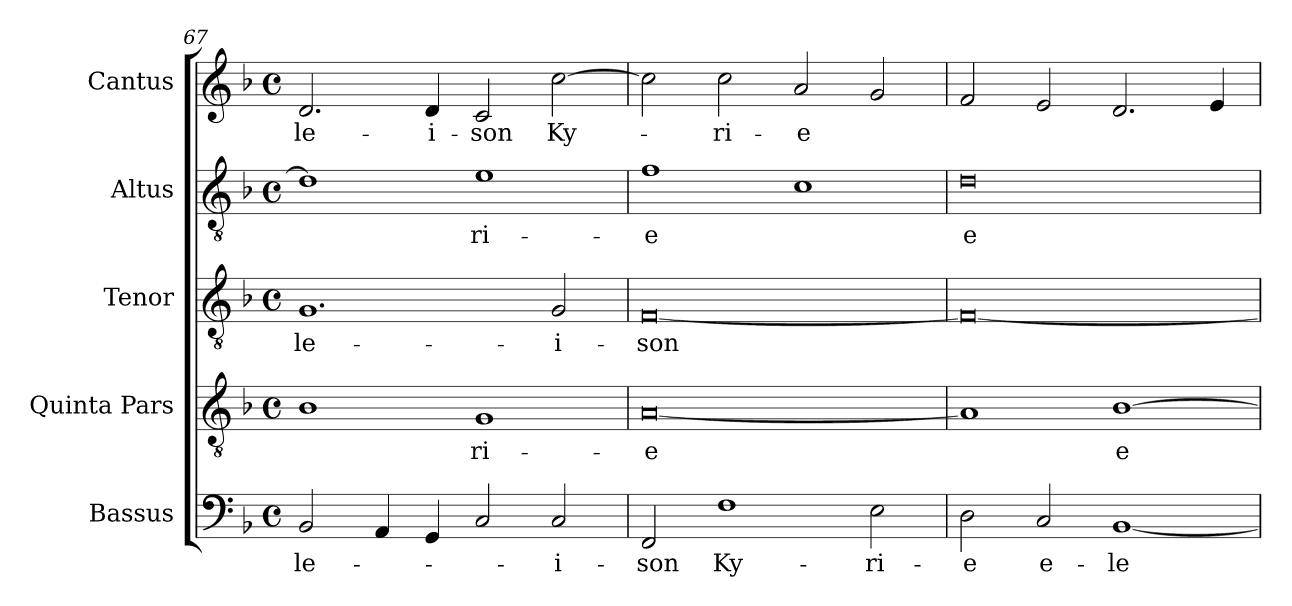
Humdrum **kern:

**kern	**text	**kern	**text	**kern	**text	**kern	**text	**kern	**text
*part5	*part5	*part4	*part4	*part3	*part3	*part2	*part2	*part1	*part1
*staff5	*staff5	*staff4	*staff4	*staff3	*staff3	*staff2	*staff2	*staff1	*staff1
*I"Bassus	*	*I"Quinta Pars	*	*I"Tenor	*	*I"Altus	*	*I"Cantus	*
*I'B.	*	*I'Q.P.	*	*I'T.	*	*I'A.	*	*I'C.	*
*clefF4	*	*clefGv2	*	*clefGv2	*	*clefGv2	*	*clefG2	*
*k[b-]	*	*k[b-]	*	*k[b-]	*	*k[b-]	*	*k[b-]	*
*F:	*	*F:	*	*F:	*	*F:	*	*F:	*
*M4/4	*	*M4/4	*	*M4/4	*	*M4/4	*	*M4/4	*
*met(c)	*	*met(c)	*	*met(c)	*	*met(c)	*	*met(c)	*
=67	=67	=67	=67	=67	=67	=67	=67	=67	=67
!	!LO:LY:b:cj	!	!	!	!LO:LY:b:cj	!	!	!	!LO:LY:b:cj
2BB-/	-le-	1B-	.	1.G	-le-	1d]	.	2.d/	-le-
4AA/	.	.	.	.	.	.	.	.	.
!	!	!	!	!	!	!	!	!	!LO:LY:b:cj
4GG/	.	.	.	.	.	.	.	4d/	-i-
!	!	!	!LO:LY:b:cj	!	!	!	!LO:LY:b:cj	!	!LO:LY:b:cj
2C/	.	1G	-ri-	.	.	1e	-ri-	2c/	-son
!	!LO:LY:b:cj	!	!	!	!LO:LY:b:cj	!	!	!	!LO:LY:b:cj
2C/	-i-	.	.	2G/	-i-	.	.	[>2cc\	Ky-
=68	=68	=68	=68	=68	=68	=68	=68	=68	=68
!	!LO:LY:b:cj	!	!LO:LY:b:cj	!	!LO:LY:b:cj	!	!LO:LY:b:cj	!	!
2FF/	-son	[<0A	-e	[<0F	-son	1f	-e	2cc\]	.
!	!LO:LY:b:cj	!	!	!	!	!	!	!	!LO:LY:b:cj
1F	Ky-	.	.	.	.	.	.	2cc\	-ri-
!	!	!	!	!	!	!	!	!	!LO:LY:b:cj
.	.	.	.	.	.	1c	.	2a/	-e
!	!LO:LY:b:cj	!	!	!	!	!	!	!	!
2E\	-ri-	.	.	.	.	.	.	2g/	.
=69	=69	=69	=69	=69	=69	=69	=69	=69	=69
!	!LO:LY:b:cj	!	!	!	!	!	!LO:LY:b:cj	!	!
2D\	-e	1A]	.	0F_<	.	0d	e-	2f/	.
!	!LO:LY:b:cj	!	!	!	!	!	!	!	!
2C/	e-	.	.	.	.	.	.	2e/	.
!	!LO:LY:b:cj	!	!LO:LY:b:rj	!	!	!	!	!	!
[<1BB-	-le-	[>1B-	e-	.	.	.	.	2.d/	.
.	.	.	.	.	.	.	.	4e/	.
=	=	=	=	=	=	=	=	=	=
*-	*-	*-	*-	*-	*-	*-	*-	*-	*-
